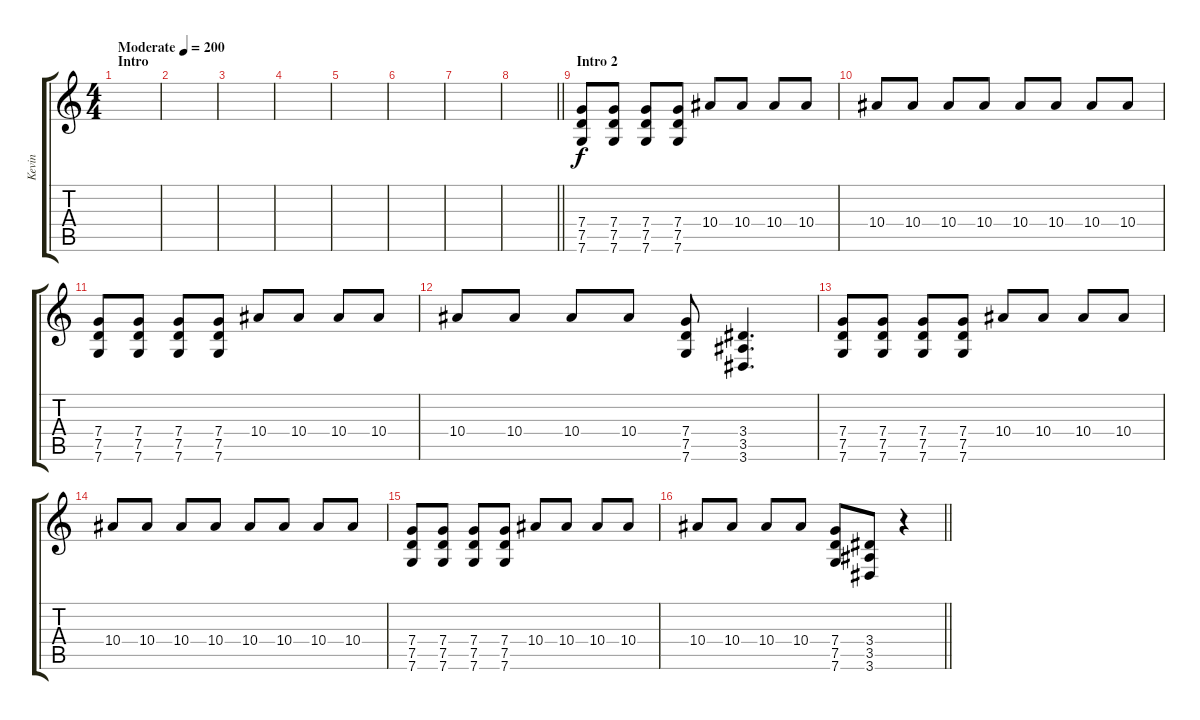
\track ("Kevin" "Kevin") {instrument distortionguitar}
\staff {score tabs}
\tuning (D4 A3 F3 C3 G2 C2) {hide}
\ts (4 4)
\section ("" "Intro")
\tempo (200 "Moderate")
\clef g2
\ks c
|
|
|
|
|
|
|
\barLineRight lightlight
|
\section ("" "Intro 2")
(7.4 7.5 7.6).8 (7.4 7.5 7.6).8 (7.4 7.5 7.6).8 (7.4 7.5 7.6).8 10.4.8 10.4.8 10.4.8 10.4.8 |
10.4.8 10.4.8 10.4.8 10.4.8 10.4.8 10.4.8 10.4.8 10.4.8 |
(7.4 7.5 7.6).8 (7.4 7.5 7.6).8 (7.4 7.5 7.6).8 (7.4 7.5 7.6).8 10.4.8 10.4.8 10.4.8 10.4.8 |
10.4.8 10.4.8 10.4.8 10.4.8 (7.4 7.5 7.6).8 (3.4 3.5 3.6).4{d} |
(7.4 7.5 7.6).8 (7.4 7.5 7.6).8 (7.4 7.5 7.6).8 (7.4 7.5 7.6).8 10.4.8 10.4.8 10.4.8 10.4.8 |
10.4.8 10.4.8 10.4.8 10.4.8 10.4.8 10.4.8 10.4.8 10.4.8 |
(7.4 7.5 7.6).8 (7.4 7.5 7.6).8 (7.4 7.5 7.6).8 (7.4 7.5 7.6).8 10.4.8 10.4.8 10.4.8 10.4.8 |
\barLineRight lightlight
10.4.8 10.4.8 10.4.8 10.4.8 (7.4 7.5 7.6).8 (3.4 3.5 3.6).8 r.4
